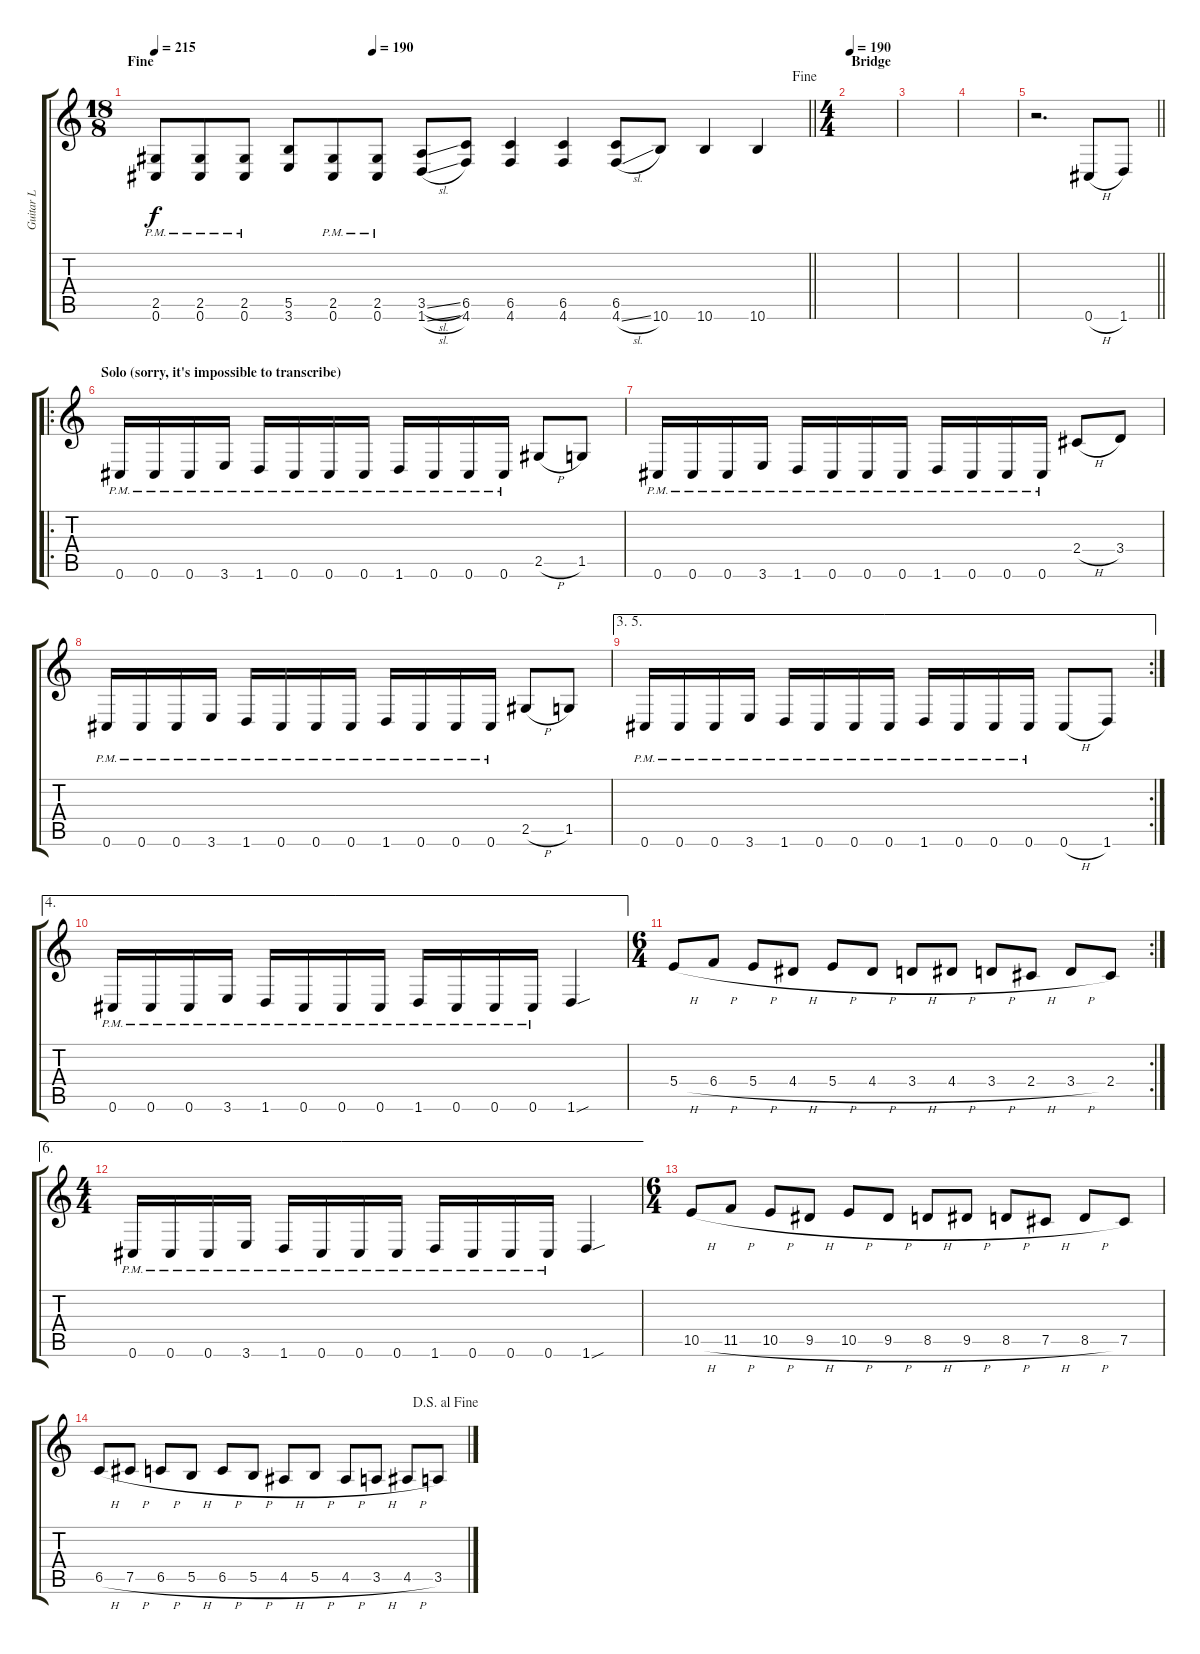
\track ("Guitar L" "Guitar L") {instrument distortionguitar}
\staff {score tabs}
\tuning (Db4 Ab3 E3 B2 Gb2 Db2) {hide}
\ts (18 8)
\section ("" "Fine")
\jump fine
\tempo 215
\tempo (190 0.3333333333333333)
\clef g2
\barLineRight lightlight
\ks c
(2.5{pm} 0.6{pm}).8{dy f} (2.5{pm} 0.6{pm}).8 (2.5{pm} 0.6{pm}).8 (5.5 3.6).8 (2.5{pm} 0.6{pm}).8 (2.5{pm} 0.6{pm}).8 (3.5{sl} 1.6{sl}).8 (6.5 4.6).8 (6.5 4.6).4 (6.5 4.6).4 (6.5 4.6{sl}).8 10.6.8 10.6.4 10.6.4 |
\ts (4 4)
\section ("" "Bridge")
\tempo 190
|
|
|
\barLineRight lightlight
r.2{d} 0.6{h}.8 1.6.8 |
\ro
\section ("" "Solo (sorry, it's impossible to transcribe)")
0.6{pm}.16 0.6{pm}.16 0.6{pm}.16 3.6{pm}.16 1.6{pm}.16 0.6{pm}.16 0.6{pm}.16 0.6{pm}.16 1.6{pm}.16 0.6{pm}.16 0.6{pm}.16 0.6{pm}.16 2.5{h}.8 1.5.8 |
0.6{pm}.16 0.6{pm}.16 0.6{pm}.16 3.6{pm}.16 1.6{pm}.16 0.6{pm}.16 0.6{pm}.16 0.6{pm}.16 1.6{pm}.16 0.6{pm}.16 0.6{pm}.16 0.6{pm}.16 2.4{h}.8 3.4.8 |
0.6{pm}.16 0.6{pm}.16 0.6{pm}.16 3.6{pm}.16 1.6{pm}.16 0.6{pm}.16 0.6{pm}.16 0.6{pm}.16 1.6{pm}.16 0.6{pm}.16 0.6{pm}.16 0.6{pm}.16 2.5{h}.8 1.5.8 |
\ae (3 5)
\rc 2
0.6{pm}.16 0.6{pm}.16 0.6{pm}.16 3.6{pm}.16 1.6{pm}.16 0.6{pm}.16 0.6{pm}.16 0.6{pm}.16 1.6{pm}.16 0.6{pm}.16 0.6{pm}.16 0.6{pm}.16 0.6{h}.8 1.6.8 |
\ae 4
0.6{pm}.16 0.6{pm}.16 0.6{pm}.16 3.6{pm}.16 1.6{pm}.16 0.6{pm}.16 0.6{pm}.16 0.6{pm}.16 1.6{pm}.16 0.6{pm}.16 0.6{pm}.16 0.6{pm}.16 1.6{sou}.4 |
\rc 2
\ts (6 4)
5.4{h}.8 6.4{h}.8 5.4{h}.8 4.4{h}.8 5.4{h}.8 4.4{h}.8 3.4{h}.8 4.4{h}.8 3.4{h}.8 2.4{h}.8 3.4{h}.8 2.4.8 |
\ae 6
\ts (4 4)
0.6{pm}.16 0.6{pm}.16 0.6{pm}.16 3.6{pm}.16 1.6{pm}.16 0.6{pm}.16 0.6{pm}.16 0.6{pm}.16 1.6{pm}.16 0.6{pm}.16 0.6{pm}.16 0.6{pm}.16 1.6{sou}.4 |
\ts (6 4)
10.5{h}.8 11.5{h}.8 10.5{h}.8 9.5{h}.8 10.5{h}.8 9.5{h}.8 8.5{h}.8 9.5{h}.8 8.5{h}.8 7.5{h}.8 8.5{h}.8 7.5.8 |
\jump dalsegnoalfine
6.5{h}.8 7.5{h}.8 6.5{h}.8 5.5{h}.8 6.5{h}.8 5.5{h}.8 4.5{h}.8 5.5{h}.8 4.5{h}.8 3.5{h}.8 4.5{h}.8 3.5.8
